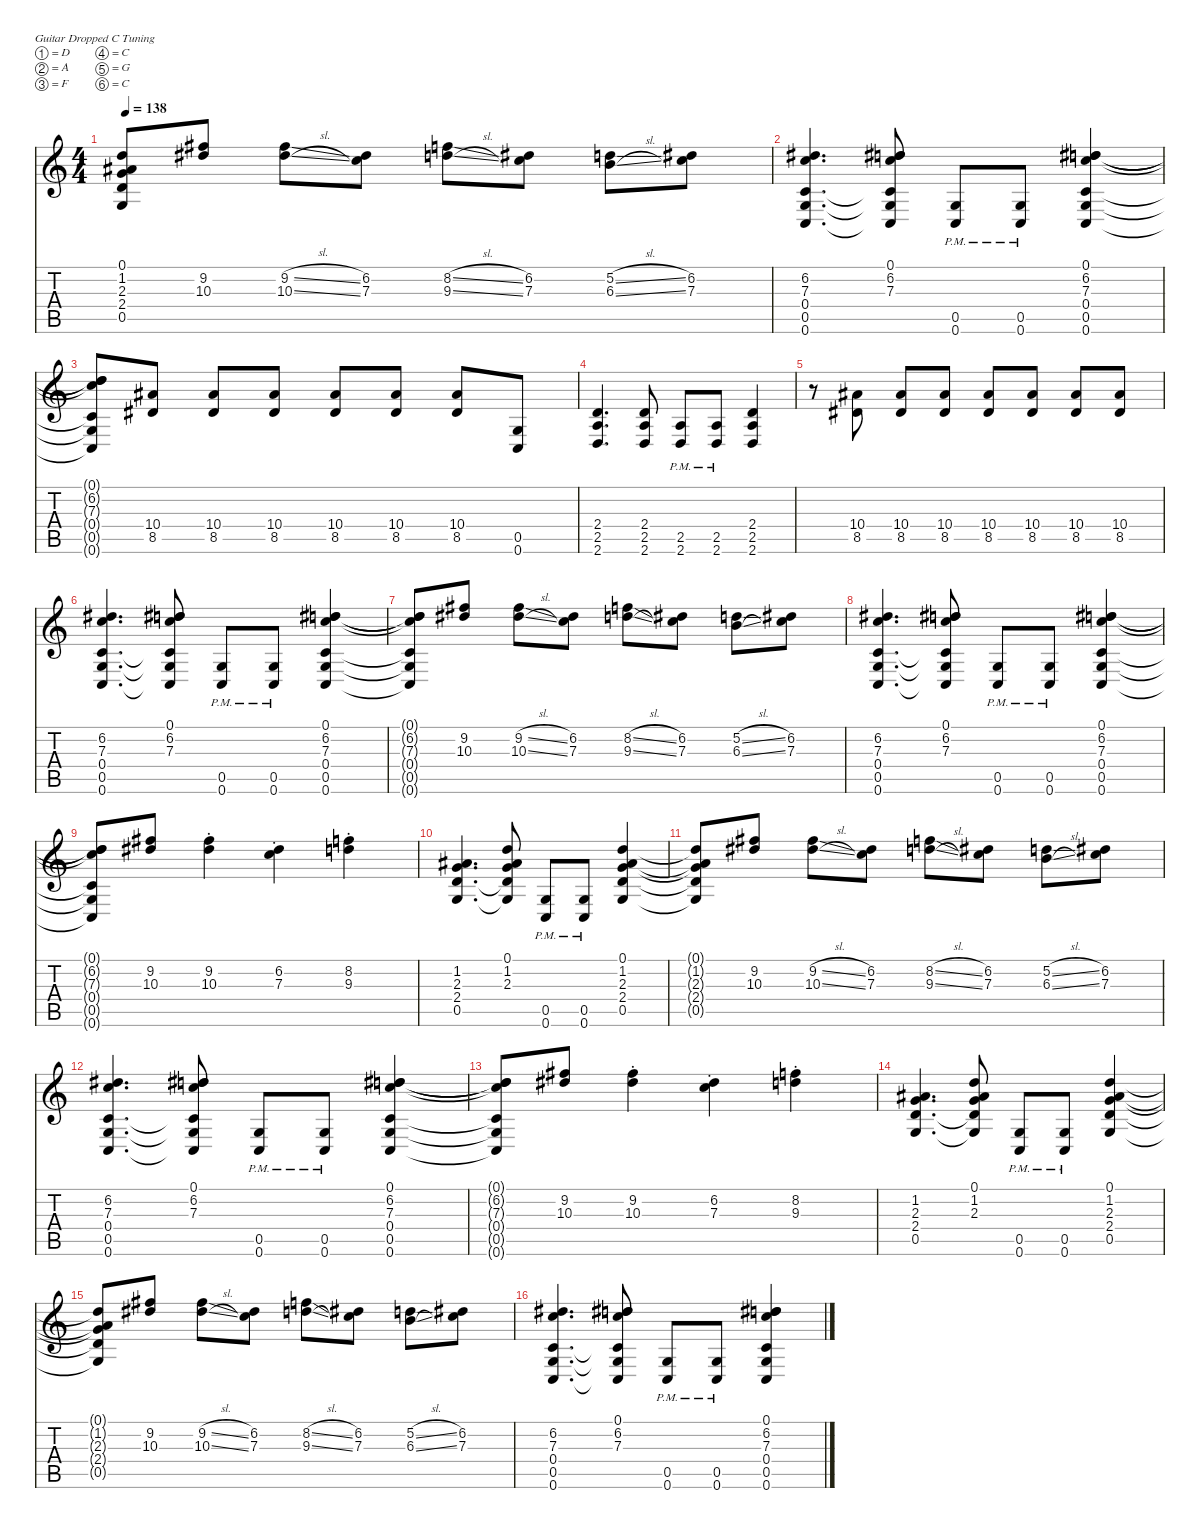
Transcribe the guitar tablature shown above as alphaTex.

\defaultSystemsLayout 4
\hideDynamics
\bracketExtendMode nobrackets
\singleTrackTrackNamePolicy hidden
\multiTrackTrackNamePolicy hidden
\otherSystemsTrackNameOrientation horizontal
\track ("Left Guitar" "dist.guit.") {instrument distortionguitar}
\staff {score tabs}
\tuning (D4 A3 F3 C3 G2 C2)
\ts (4 4)
\tempo 138
\clef g2
\ks c
(0.1{t} 1.2{t acc #} 2.3{t} 2.4{t} 0.5{t}).8{dy f beam Up} (9.2{acc #} 10.3{acc #}).8{beam Up} (9.2{sl acc #} 10.3{sl acc #}).8{beam Down} (6.2{acc #} 7.3).8{beam Down} (8.2{sl} 9.3{sl}).8{beam Down} (6.2{acc #} 7.3).8{beam Down} (5.2{sl} 6.3{sl}).8{beam Down} (6.2{acc #} 7.3).8{beam Down} |
(6.2{acc #} 7.3 0.4 0.5 0.6).4{d beam Up} (0.1 6.2{acc #} 7.3 0.4{t} 0.5{t} 0.6{t}).8{beam Up} (0.5{pm} 0.6{pm}).8{beam Up} (0.5{pm} 0.6{pm}).8{beam Up} (0.1 6.2{acc #} 7.3 0.4 0.5 0.6).4{beam Up} |
(0.1{t} 6.2{t acc #} 7.3{t} 0.4{t} 0.5{t} 0.6{t}).8{beam Up} (10.4{acc #} 8.5{acc #}).8{beam Up} (10.4{acc #} 8.5{acc #}).8{beam Up} (10.4{acc #} 8.5{acc #}).8{beam Up} (10.4{acc #} 8.5{acc #}).8{beam Up} (10.4{acc #} 8.5{acc #}).8{beam Up} (10.4{acc #} 8.5{acc #}).8{beam Up} (0.5 0.6).8{beam Up} |
(2.4 2.5 2.6).4{d beam Up} (2.4 2.5 2.6).8{beam Up} (2.5{pm} 2.6{pm}).8{beam Up} (2.5{pm} 2.6{pm}).8{beam Up} (2.4 2.5 2.6).4{beam Up} |
r.8{beam Down} (10.4{acc #} 8.5{acc #}).8{beam Up} (10.4{acc #} 8.5{acc #}).8{beam Up} (10.4{acc #} 8.5{acc #}).8{beam Up} (10.4{acc #} 8.5{acc #}).8{beam Up} (10.4{acc #} 8.5{acc #}).8{beam Up} (10.4{acc #} 8.5{acc #}).8{beam Up} (10.4{acc #} 8.5{acc #}).8{beam Up} |
(6.2{acc #} 7.3 0.4 0.5 0.6).4{d beam Up} (0.1 6.2{acc #} 7.3 0.4{t} 0.5{t} 0.6{t}).8{beam Up} (0.5{pm} 0.6{pm}).8{beam Up} (0.5{pm} 0.6{pm}).8{beam Up} (0.1 6.2{acc #} 7.3 0.4 0.5 0.6).4{beam Up} |
(0.1{t} 6.2{t acc #} 7.3{t} 0.4{t} 0.5{t} 0.6{t}).8{beam Up} (9.2{acc #} 10.3{acc #}).8{beam Up} (9.2{sl acc #} 10.3{sl acc #}).8{beam Down} (6.2{acc #} 7.3).8{beam Down} (8.2{sl} 9.3{sl}).8{beam Down} (6.2{acc #} 7.3).8{beam Down} (5.2{sl} 6.3{sl}).8{beam Down} (6.2{acc #} 7.3).8{beam Down} |
(6.2{acc #} 7.3 0.4 0.5 0.6).4{d beam Up} (0.1 6.2{acc #} 7.3 0.4{t} 0.5{t} 0.6{t}).8{beam Up} (0.5{pm} 0.6{pm}).8{beam Up} (0.5{pm} 0.6{pm}).8{beam Up} (0.1 6.2{acc #} 7.3 0.4 0.5 0.6).4{beam Up} |
(0.1{t} 6.2{t acc #} 7.3{t} 0.4{t} 0.5{t} 0.6{t}).8{beam Up} (9.2{acc #} 10.3{acc #}).8{beam Up} (9.2{st acc #} 10.3{st acc #}).4{beam Down} (6.2{st acc #} 7.3{st}).4{beam Down} (8.2{st} 9.3{st}).4{beam Down} |
(1.2{acc #} 2.3 2.4 0.5).4{d beam Up} (0.1 1.2{acc #} 2.3 2.4{t} 0.5{t}).8{beam Up} (0.5{pm} 0.6{pm}).8{beam Up} (0.5{pm} 0.6{pm}).8{beam Up} (0.1 1.2{acc #} 2.3 2.4 0.5).4{beam Up} |
(0.1{t} 1.2{t acc #} 2.3{t} 2.4{t} 0.5{t}).8{beam Up} (9.2{acc #} 10.3{acc #}).8{beam Up} (9.2{sl acc #} 10.3{sl acc #}).8{beam Down} (6.2{acc #} 7.3).8{beam Down} (8.2{sl} 9.3{sl}).8{beam Down} (6.2{acc #} 7.3).8{beam Down} (5.2{sl} 6.3{sl}).8{beam Down} (6.2{acc #} 7.3).8{beam Down} |
(6.2{acc #} 7.3 0.4 0.5 0.6).4{d beam Up} (0.1 6.2{acc #} 7.3 0.4{t} 0.5{t} 0.6{t}).8{beam Up} (0.5{pm} 0.6{pm}).8{beam Up} (0.5{pm} 0.6{pm}).8{beam Up} (0.1 6.2{acc #} 7.3 0.4 0.5 0.6).4{beam Up} |
(0.1{t} 6.2{t acc #} 7.3{t} 0.4{t} 0.5{t} 0.6{t}).8{beam Up} (9.2{acc #} 10.3{acc #}).8{beam Up} (9.2{st acc #} 10.3{st acc #}).4{beam Down} (6.2{st acc #} 7.3{st}).4{beam Down} (8.2{st} 9.3{st}).4{beam Down} |
(1.2{acc #} 2.3 2.4 0.5).4{d beam Up} (0.1 1.2{acc #} 2.3 2.4{t} 0.5{t}).8{beam Up} (0.5{pm} 0.6{pm}).8{beam Up} (0.5{pm} 0.6{pm}).8{beam Up} (0.1 1.2{acc #} 2.3 2.4 0.5).4{beam Up} |
(0.1{t} 1.2{t acc #} 2.3{t} 2.4{t} 0.5{t}).8{beam Up} (9.2{acc #} 10.3{acc #}).8{beam Up} (9.2{sl acc #} 10.3{sl acc #}).8{beam Down} (6.2{acc #} 7.3).8{beam Down} (8.2{sl} 9.3{sl}).8{beam Down} (6.2{acc #} 7.3).8{beam Down} (5.2{sl} 6.3{sl}).8{beam Down} (6.2{acc #} 7.3).8{beam Down} |
(6.2{acc #} 7.3 0.4 0.5 0.6).4{d beam Up} (0.1 6.2{acc #} 7.3 0.4{t} 0.5{t} 0.6{t}).8{beam Up} (0.5{pm} 0.6{pm}).8{beam Up} (0.5{pm} 0.6{pm}).8{beam Up} (0.1 6.2{acc #} 7.3 0.4 0.5 0.6).4{beam Up}
